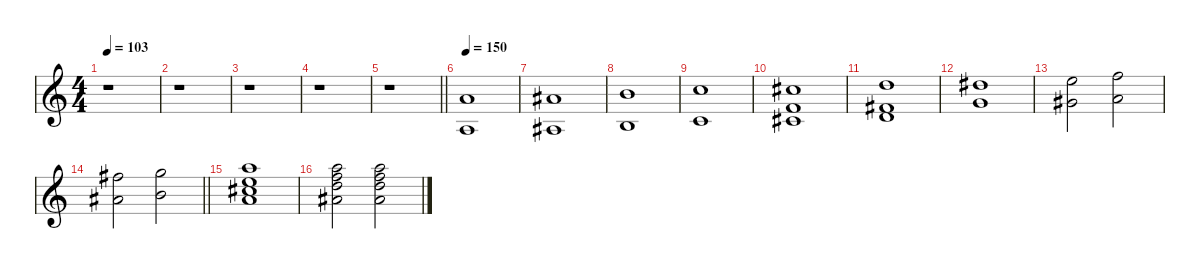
\defaultSystemsLayout 4
\hideDynamics
\bracketExtendMode nobrackets
\singleTrackTrackNamePolicy hidden
\multiTrackTrackNamePolicy hidden
\firstSystemTrackNameMode fullname
\otherSystemsTrackNameOrientation horizontal
\track ("strings" "vln.") {defaultSystemsLayout 8 instrument stringensemble1}
\staff {score}
\tuning (E4 B3 G3 D3 A2 E2 B1)
\ts (4 4)
\tempo 103
\clef g2
\ks c
r.1{dy f beam Down} |
r.1{beam Down} |
r.1{beam Down} |
r.1{beam Down} |
\barLineRight lightlight
r.1{beam Down} |
\tempo 150
(14.3 12.5).1{dy ff instrument stringensemble1 beam Up} |
(11.2{acc #} 13.5{acc #}).1{beam Up} |
(12.2 14.5).1{beam Up} |
(13.2 15.5).1{beam Up} |
(14.2{acc #} 15.4 16.5{acc #}).1{beam Up} |
(15.2 16.4{acc #} 17.5).1{beam Up} |
(16.2{acc #} 17.4).1{beam Down} |
(17.2 18.4{acc #}).2{beam Down} (18.2 19.4).2{beam Down} |
\barLineRight lightlight
(19.2{acc #} 20.4{acc #}).2{beam Down} (20.2 21.4).2{beam Down} |
(22.2 21.3 23.4{acc #} 24.5).1{beam Down} |
(17.1 18.2 19.3 20.4{acc #}).2{dy f beam Down} (17.1 18.2 19.3 20.4{acc #}).2{beam Down}
